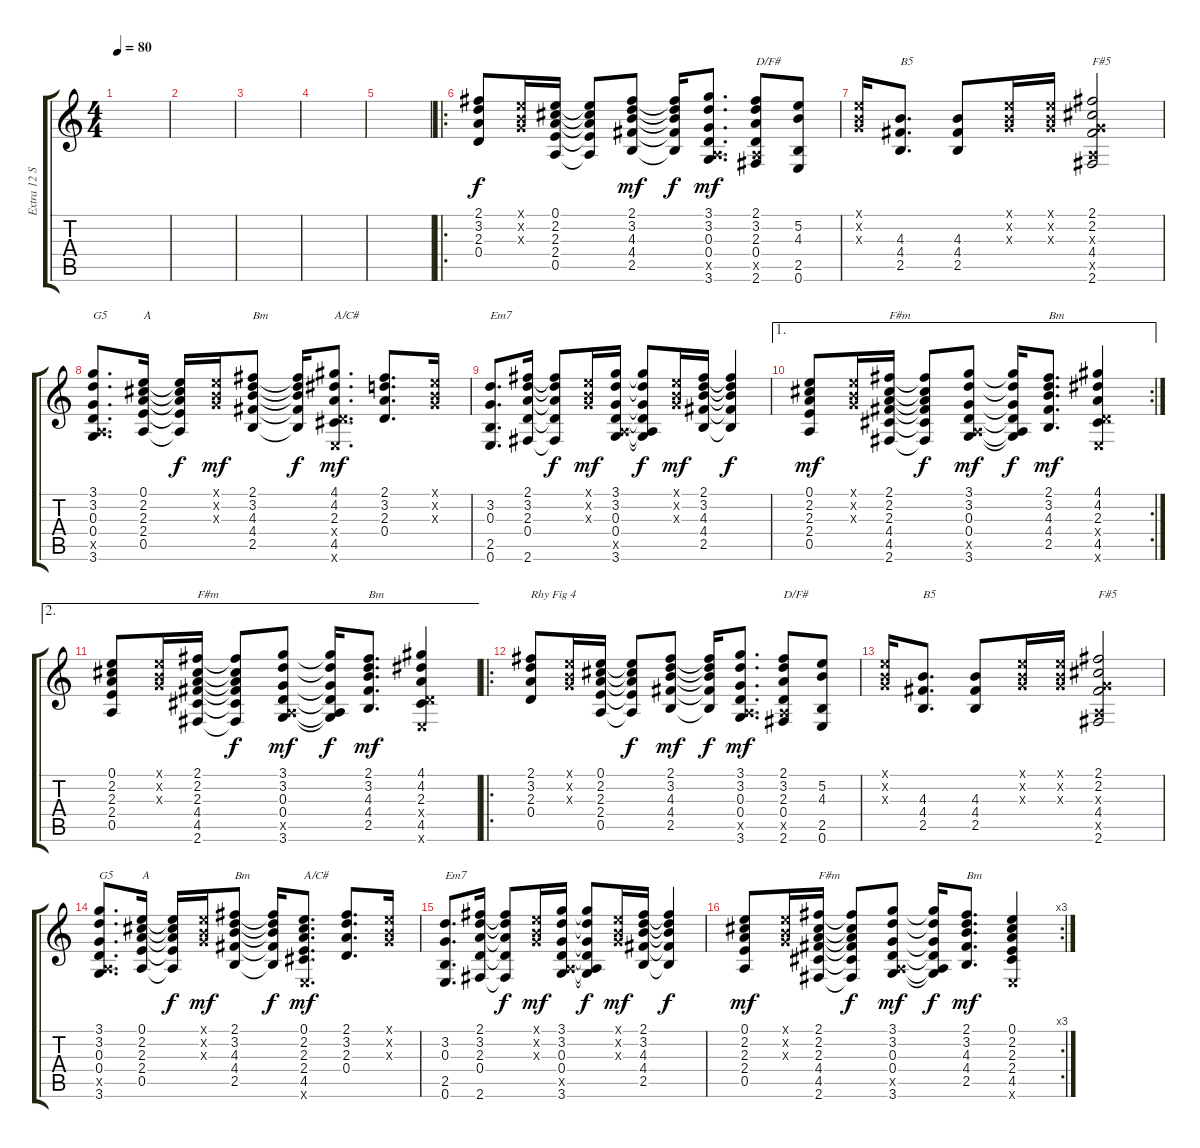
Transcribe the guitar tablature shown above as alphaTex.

\track ("Extra 12 String" "Extra 12 S") {instrument acousticguitarsteel}
\staff {score tabs}
\tuning (E4 B3 G3 D3 A2 E2) {hide}
\ts (4 4)
\tempo 80
\clef g2
\ks c
|
|
|
|
|
\ro
(2.1 3.2 2.3 0.4).8 (0.1{x} 0.2{x} 0.3{x}).16 (0.1 2.2 2.3 2.4 0.5).16 (0.1{t} 2.2{t} 2.3{t} 2.4{t} 0.5{t}).8{dy f} (2.1 3.2 4.3 4.4 2.5).8{dy mf} (2.1{t} 3.2{t} 4.3{t} 4.4{t} 2.5{t}).16{dy f} (3.1 3.2 0.3 0.4 0.5{x} 3.6).8{d dy mf} (2.1 3.2 2.3 0.4 0.5{x} 2.6).8{txt "D/F#"} (5.2 4.3 2.5 0.6).8 |
(0.1{x} 0.2{x} 0.3{x}).16 (4.3 4.4 2.5).8{d txt "B5"} (4.3 4.4 2.5).8 (0.1{x} 0.2{x} 0.3{x}).16 (0.1{x} 0.2{x} 0.3{x}).16 (2.1 2.2 0.3{x} 4.4 0.5{x} 2.6).2{txt "F#5"} |
(3.1 3.2 0.3 0.4 0.5{x} 3.6).8{d txt "G5"} (0.1 2.2 2.3 2.4 0.5).16{txt "A"} (0.1{t} 2.2{t} 2.3{t} 2.4{t} 0.5{t}).16{dy f} (0.1{x} 0.2{x} 0.3{x}).16{dy mf} (2.1 3.2 4.3 4.4 2.5).8{txt "Bm"} (2.1{t} 3.2{t} 4.3{t} 4.4{t} 2.5{t}).16{dy f} (4.1 4.2 2.3 0.4{x} 4.5 0.6{x}).8{d txt "A/C#" dy mf} (2.1 3.2 2.3 0.4).8{d} (0.1{x} 0.2{x} 0.3{x}).16 |
(3.2 0.3 2.5 0.6).8{d txt "Em7"} (2.1 3.2 2.3 0.4 2.6).16 (2.1{t} 3.2{t} 2.3{t} 0.4{t} 2.6{t}).8{dy f} (0.1{x} 0.2{x} 0.3{x}).16{dy mf} (3.1 3.2 0.3 0.4 0.5{x} 3.6).16 (3.1{t} 3.2{t} 0.3{t} 0.4{t} 0.5{t} 3.6{t}).8{dy f} (0.1{x} 0.2{x} 0.3{x}).16{dy mf} (2.1 3.2 4.3 4.4 2.5).16 (2.1{t} 3.2{t} 4.3{t} 4.4{t} 2.5{t}).4{dy f} |
\ae 1
\rc 2
(0.1 2.2 2.3 2.4 0.5).8{dy mf} (0.1{x} 0.2{x} 0.3{x}).16 (2.1 2.2 2.3 4.4 4.5 2.6).16{txt "F#m"} (2.1{t} 2.2{t} 2.3{t} 4.4{t} 4.5{t} 2.6{t}).8{dy f} (3.1 3.2 0.3 0.4 0.5{x} 3.6).8{dy mf} (3.1{t} 3.2{t} 0.3{t} 0.4{t} 0.5{t} 3.6{t}).16{dy f} (2.1 3.2 4.3 4.4 2.5).8{d txt "Bm" dy mf} (4.1 4.2 2.3 0.4{x} 4.5 0.6{x}).4 |
\ae 2
(0.1 2.2 2.3 2.4 0.5).8 (0.1{x} 0.2{x} 0.3{x}).16 (2.1 2.2 2.3 4.4 4.5 2.6).16{txt "F#m"} (2.1{t} 2.2{t} 2.3{t} 4.4{t} 4.5{t} 2.6{t}).8{dy f} (3.1 3.2 0.3 0.4 0.5{x} 3.6).8{dy mf} (3.1{t} 3.2{t} 0.3{t} 0.4{t} 0.5{t} 3.6{t}).16{dy f} (2.1 3.2 4.3 4.4 2.5).8{d txt "Bm" dy mf} (4.1 4.2 2.3 0.4{x} 4.5 0.6{x}).4 |
\ro
(2.1 3.2 2.3 0.4).8{txt "Rhy Fig 4"} (0.1{x} 0.2{x} 0.3{x}).16 (0.1 2.2 2.3 2.4 0.5).16 (0.1{t} 2.2{t} 2.3{t} 2.4{t} 0.5{t}).8{dy f} (2.1 3.2 4.3 4.4 2.5).8{dy mf} (2.1{t} 3.2{t} 4.3{t} 4.4{t} 2.5{t}).16{dy f} (3.1 3.2 0.3 0.4 0.5{x} 3.6).8{d dy mf} (2.1 3.2 2.3 0.4 0.5{x} 2.6).8{txt "D/F#"} (5.2 4.3 2.5 0.6).8 |
(0.1{x} 0.2{x} 0.3{x}).16 (4.3 4.4 2.5).8{d txt "B5"} (4.3 4.4 2.5).8 (0.1{x} 0.2{x} 0.3{x}).16 (0.1{x} 0.2{x} 0.3{x}).16 (2.1 2.2 0.3{x} 4.4 0.5{x} 2.6).2{txt "F#5"} |
(3.1 3.2 0.3 0.4 0.5{x} 3.6).8{d txt "G5"} (0.1 2.2 2.3 2.4 0.5).16{txt "A"} (0.1{t} 2.2{t} 2.3{t} 2.4{t} 0.5{t}).16{dy f} (0.1{x} 0.2{x} 0.3{x}).16{dy mf} (2.1 3.2 4.3 4.4 2.5).8{txt "Bm"} (2.1{t} 3.2{t} 4.3{t} 4.4{t} 2.5{t}).16{dy f} (0.1 2.2 2.3 2.4 4.5 0.6{x}).8{d txt "A/C#" dy mf} (2.1 3.2 2.3 0.4).8{d} (0.1{x} 0.2{x} 0.3{x}).16 |
(3.2 0.3 2.5 0.6).8{d txt "Em7"} (2.1 3.2 2.3 0.4 2.6).16 (2.1{t} 3.2{t} 2.3{t} 0.4{t} 2.6{t}).8{dy f} (0.1{x} 0.2{x} 0.3{x}).16{dy mf} (3.1 3.2 0.3 0.4 0.5{x} 3.6).16 (3.1{t} 3.2{t} 0.3{t} 0.4{t} 0.5{t} 3.6{t}).8{dy f} (0.1{x} 0.2{x} 0.3{x}).16{dy mf} (2.1 3.2 4.3 4.4 2.5).16 (2.1{t} 3.2{t} 4.3{t} 4.4{t} 2.5{t}).4{dy f} |
\rc 3
(0.1 2.2 2.3 2.4 0.5).8{dy mf} (0.1{x} 0.2{x} 0.3{x}).16 (2.1 2.2 2.3 4.4 4.5 2.6).16{txt "F#m"} (2.1{t} 2.2{t} 2.3{t} 4.4{t} 4.5{t} 2.6{t}).8{dy f} (3.1 3.2 0.3 0.4 0.5{x} 3.6).8{dy mf} (3.1{t} 3.2{t} 0.3{t} 0.4{t} 0.5{t} 3.6{t}).16{dy f} (2.1 3.2 4.3 4.4 2.5).8{d txt "Bm" dy mf} (0.1 2.2 2.3 2.4 4.5 0.6{x}).4
